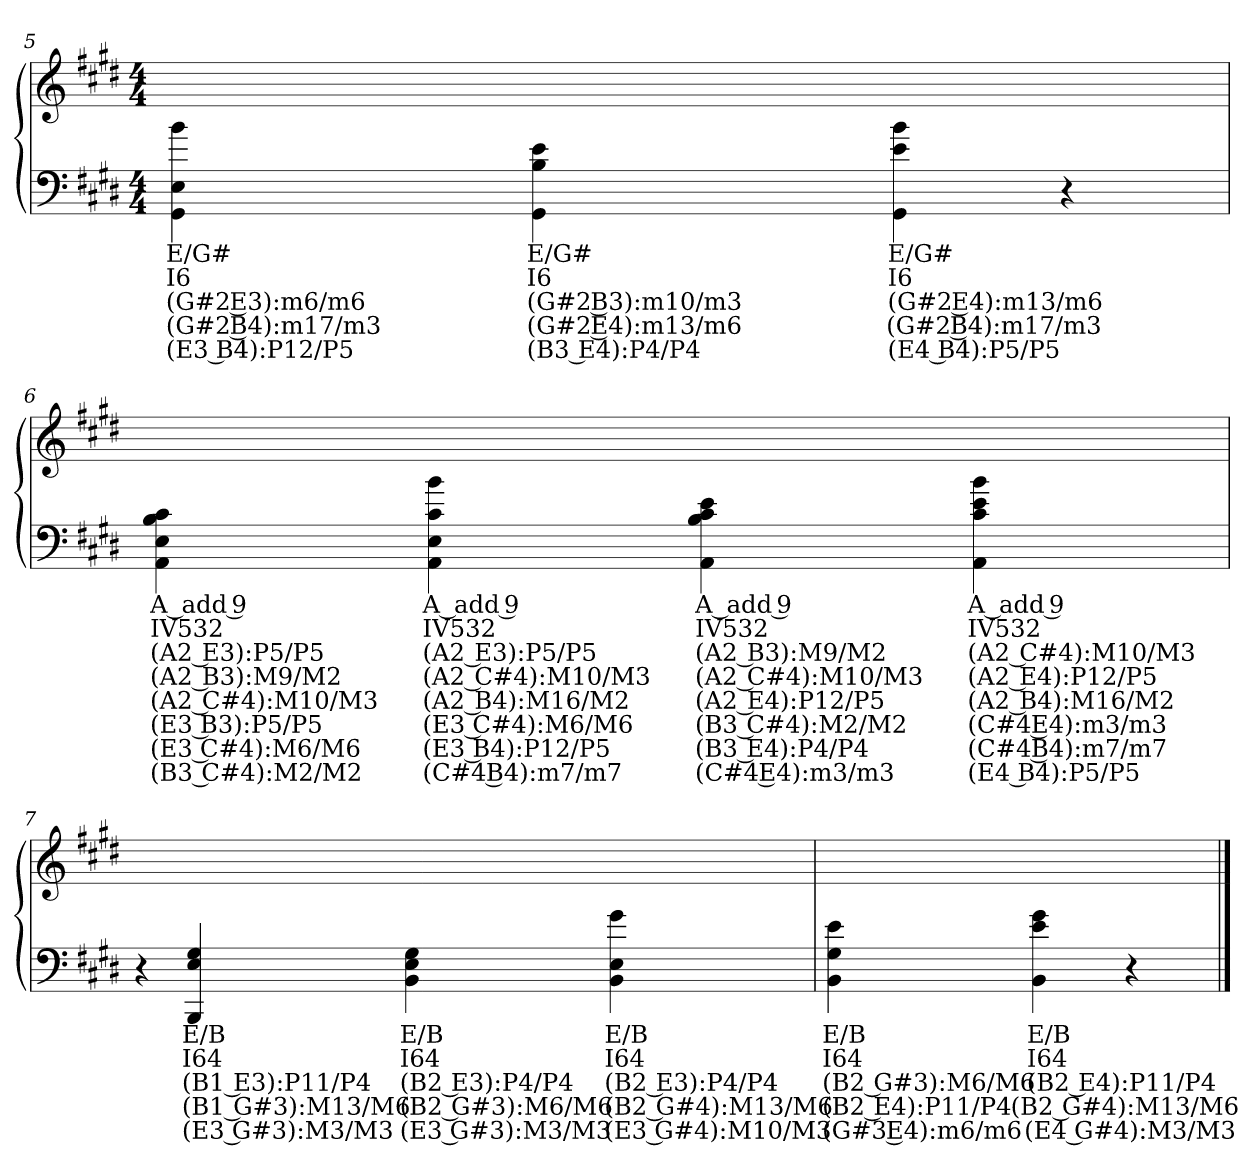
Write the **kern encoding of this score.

**kern	**text	**text	**text	**text	**text	**text	**text	**text	**kern
*part2	*part2	*part2	*part2	*part2	*part2	*part2	*part2	*part2	*part1
*staff2	*staff2	*staff2	*staff2	*staff2	*staff2	*staff2	*staff2	*staff2	*staff1
*clefF4	*	*	*	*	*	*	*	*	*clefG2
*k[f#c#g#d#]	*	*	*	*	*	*	*	*	*k[f#c#g#d#]
*E:	*	*	*	*	*	*	*	*	*E:
*M4/4	*	*	*	*	*	*	*	*	*M4/4
=5	=5	=5	=5	=5	=5	=5	=5	=5	=5
4GG# 4E 4b	E/G#	I6	(G#2 E3):m6/m6	(G#2 B4):m17/m3	(E3 B4):P12/P5	.	.	.	1ryy
4GG# 4B 4e	E/G#	I6	(G#2 B3):m10/m3	(G#2 E4):m13/m6	(B3 E4):P4/P4	.	.	.	.
4GG# 4e 4b	E/G#	I6	(G#2 E4):m13/m6	(G#2 B4):m17/m3	(E4 B4):P5/P5	.	.	.	.
4r	.	.	.	.	.	.	.	.	.
=6	=6	=6	=6	=6	=6	=6	=6	=6	=6
4AA 4E 4B 4c#	A add 9	IV532	(A2 E3):P5/P5	(A2 B3):M9/M2	(A2 C#4):M10/M3	(E3 B3):P5/P5	(E3 C#4):M6/M6	(B3 C#4):M2/M2	1ryy
4AA 4E 4c# 4b	A add 9	IV532	(A2 E3):P5/P5	(A2 C#4):M10/M3	(A2 B4):M16/M2	(E3 C#4):M6/M6	(E3 B4):P12/P5	(C#4 B4):m7/m7	.
4AA 4B 4c# 4e	A add 9	IV532	(A2 B3):M9/M2	(A2 C#4):M10/M3	(A2 E4):P12/P5	(B3 C#4):M2/M2	(B3 E4):P4/P4	(C#4 E4):m3/m3	.
4AA 4c# 4e 4b	A add 9	IV532	(A2 C#4):M10/M3	(A2 E4):P12/P5	(A2 B4):M16/M2	(C#4 E4):m3/m3	(C#4 B4):m7/m7	(E4 B4):P5/P5	.
=7	=7	=7	=7	=7	=7	=7	=7	=7	=7
4r	.	.	.	.	.	.	.	.	1ryy
4BBB 4E 4G#	E/B	I64	(B1 E3):P11/P4	(B1 G#3):M13/M6	(E3 G#3):M3/M3	.	.	.	.
4BB 4E 4G#	E/B	I64	(B2 E3):P4/P4	(B2 G#3):M6/M6	(E3 G#3):M3/M3	.	.	.	.
4BB 4E 4g#	E/B	I64	(B2 E3):P4/P4	(B2 G#4):M13/M6	(E3 G#4):M10/M3	.	.	.	.
=8	=8	=8	=8	=8	=8	=8	=8	=8	=8
4BB 4G# 4e	E/B	I64	(B2 G#3):M6/M6	(B2 E4):P11/P4	(G#3 E4):m6/m6	.	.	.	2.ryy
4BB 4e 4g#	E/B	I64	(B2 E4):P11/P4	(B2 G#4):M13/M6	(E4 G#4):M3/M3	.	.	.	.
4r	.	.	.	.	.	.	.	.	.
==	==	==	==	==	==	==	==	==	==
*-	*-	*-	*-	*-	*-	*-	*-	*-	*-
